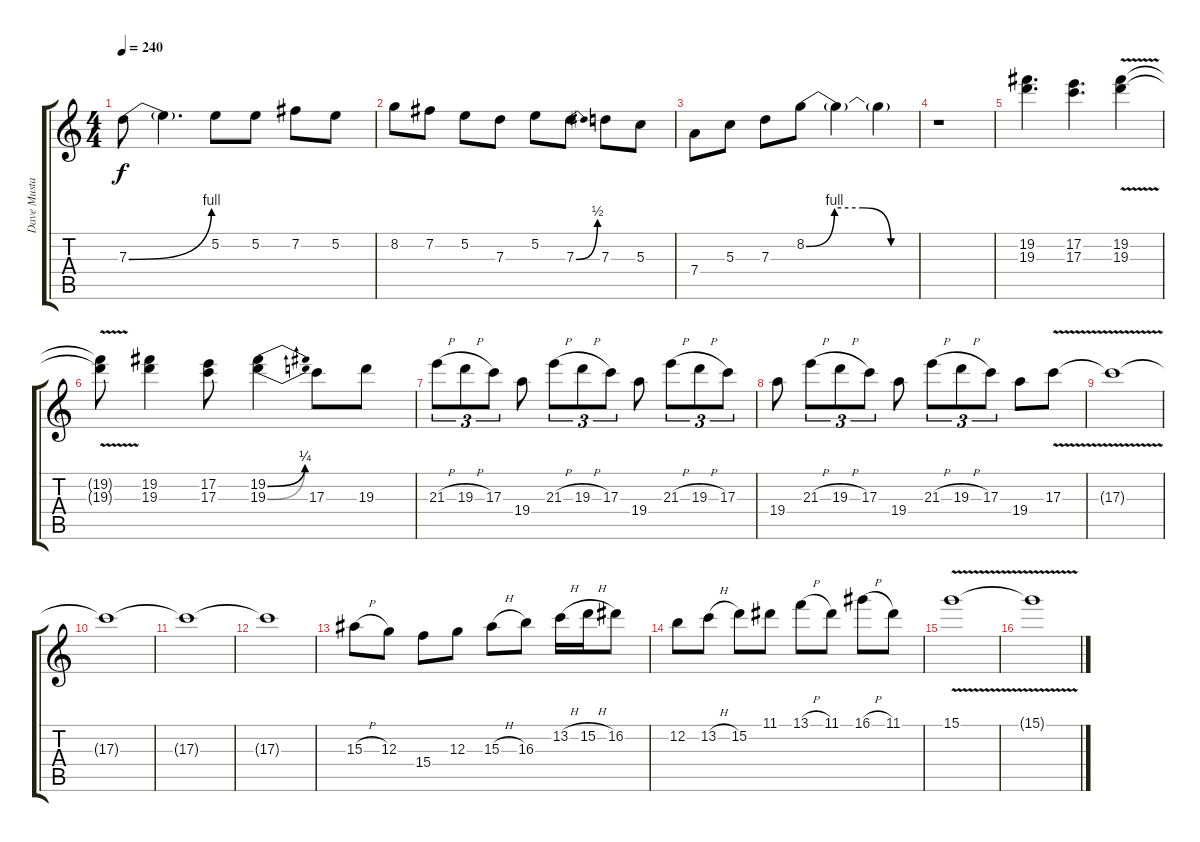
\track ("Dave Mustaine" "Dave Musta") {instrument distortionguitar}
\staff {score tabs}
\tuning (E4 B3 G3 D3 A2 E2) {hide}
\ts (4 4)
\tempo 240
\clef g2
\ks c
7.3{be (bend 0 0 60 4)}.8{dy f} 7.3{t}.4{d} 5.2.8 5.2.8 7.2.8 5.2.8 |
8.2.8 7.2.8 5.2.8 7.3.8 5.2.8 7.3{be (bend 0 0 60 2)}.8 7.3.8 5.3.8 |
7.4.8 5.3.8 7.3.8 8.2{be (custom 0 0 15 4 30 4 45 0 60 0)}.8 8.2{t}.4 8.2{t}.4 |
r.1 |
(19.2 19.3).4{d} (17.2 17.3).4{d} (19.2{v} 19.3).4 |
(19.2{t} 19.3{t}).8 (19.2 19.3).4 (17.2 17.3).8 (19.2{be (bend 0 0 60 1)} 19.3{be (bend 0 0 60 1)}).4 17.3.8 19.3.8 |
21.3{h}.8{tu (3 2)} 19.3{h}.8{tu (3 2)} 17.3.8{tu (3 2)} 19.4.8 21.3{h}.8{tu (3 2)} 19.3{h}.8{tu (3 2)} 17.3.8{tu (3 2)} 19.4.8 21.3{h}.8{tu (3 2)} 19.3{h}.8{tu (3 2)} 17.3.8{tu (3 2)} |
19.4.8 21.3{h}.8{tu (3 2)} 19.3{h}.8{tu (3 2)} 17.3.8{tu (3 2)} 19.4.8 21.3{h}.8{tu (3 2)} 19.3{h}.8{tu (3 2)} 17.3.8{tu (3 2)} 19.4.8 17.3{v}.8 |
17.3{t}.1 |
17.3{t}.1 |
17.3{t}.1 |
17.3{t}.1 |
15.3{h}.8 12.3.8 15.4.8 12.3.8 15.3{h}.8 16.3.8 13.2{h}.16 15.2{h}.16 16.2.8 |
12.2.8 13.2{h}.8 15.2.8 11.1.8 13.1{h}.8 11.1.8 16.1{h}.8 11.1.8 |
15.1{v}.1 |
15.1{t}.1
